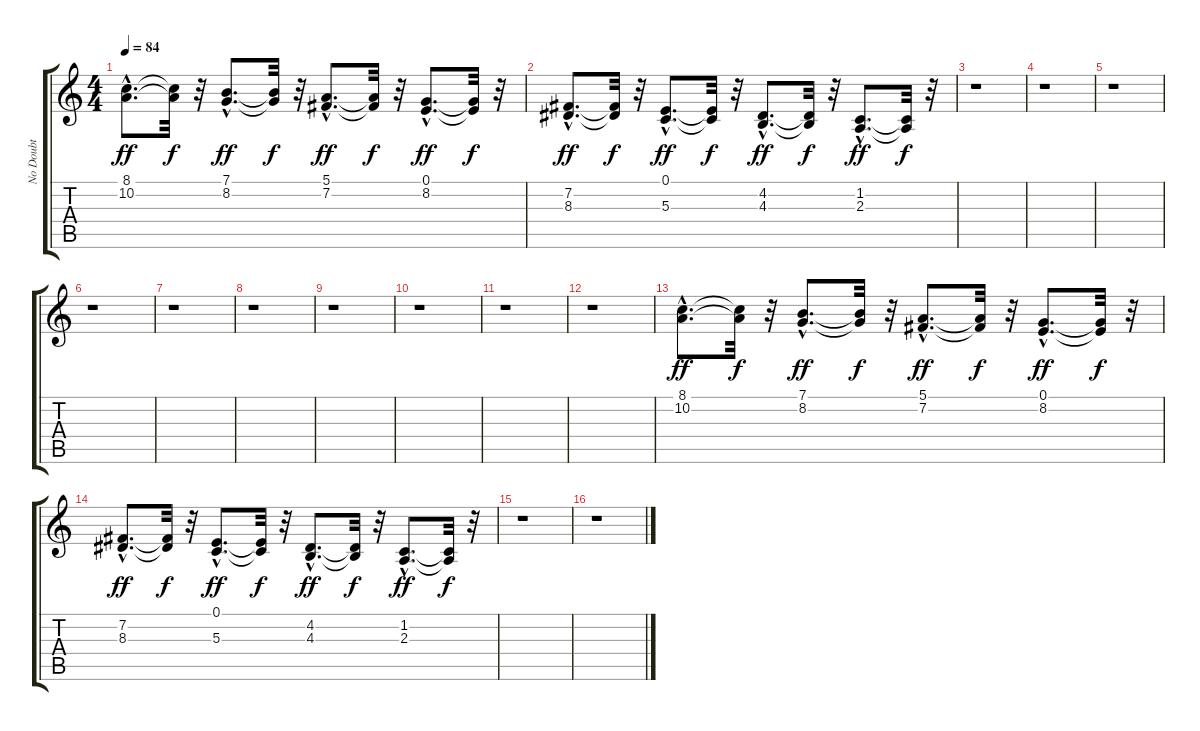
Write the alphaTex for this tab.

\track ("No Doubt" "No Doubt") {instrument steeldrums}
\staff {score tabs}
\tuning (E4 B3 G3 D3 A2 E2) {hide}
\ts (4 4)
\tempo 84
\clef g2
\ks c
(8.1{hac} 10.2{hac}).8{d dy ff} (8.1{t} 10.2{t}).32{dy f} r.32 (7.1{hac} 8.2{hac}).8{d dy ff} (7.1{t} 8.2{t}).32{dy f} r.32 (5.1{hac} 7.2{hac}).8{d dy ff} (5.1{t} 7.2{t}).32{dy f} r.32 (0.1{hac} 8.2{hac}).8{d dy ff} (0.1{t} 8.2{t}).32{dy f} r.32 |
(7.2{hac} 8.3{hac}).8{d dy ff} (7.2{t} 8.3{t}).32{dy f} r.32 (0.1{hac} 5.3{hac}).8{d dy ff} (0.1{t} 5.3{t}).32{dy f} r.32 (4.2{hac} 4.3{hac}).8{d dy ff} (4.2{t} 4.3{t}).32{dy f} r.32 (1.2{hac} 2.3{hac}).8{d dy ff} (1.2{t} 2.3{t}).32{dy f} r.32 |
r.1 |
r.1 |
r.1 |
r.1 |
r.1 |
r.1 |
r.1 |
r.1 |
r.1 |
r.1 |
(8.1{hac} 10.2{hac}).8{d dy ff} (8.1{t} 10.2{t}).32{dy f} r.32 (7.1{hac} 8.2{hac}).8{d dy ff} (7.1{t} 8.2{t}).32{dy f} r.32 (5.1{hac} 7.2{hac}).8{d dy ff} (5.1{t} 7.2{t}).32{dy f} r.32 (0.1{hac} 8.2{hac}).8{d dy ff} (0.1{t} 8.2{t}).32{dy f} r.32 |
(7.2{hac} 8.3{hac}).8{d dy ff} (7.2{t} 8.3{t}).32{dy f} r.32 (0.1{hac} 5.3{hac}).8{d dy ff} (0.1{t} 5.3{t}).32{dy f} r.32 (4.2{hac} 4.3{hac}).8{d dy ff} (4.2{t} 4.3{t}).32{dy f} r.32 (1.2{hac} 2.3{hac}).8{d dy ff} (1.2{t} 2.3{t}).32{dy f} r.32 |
r.1 |
r.1
